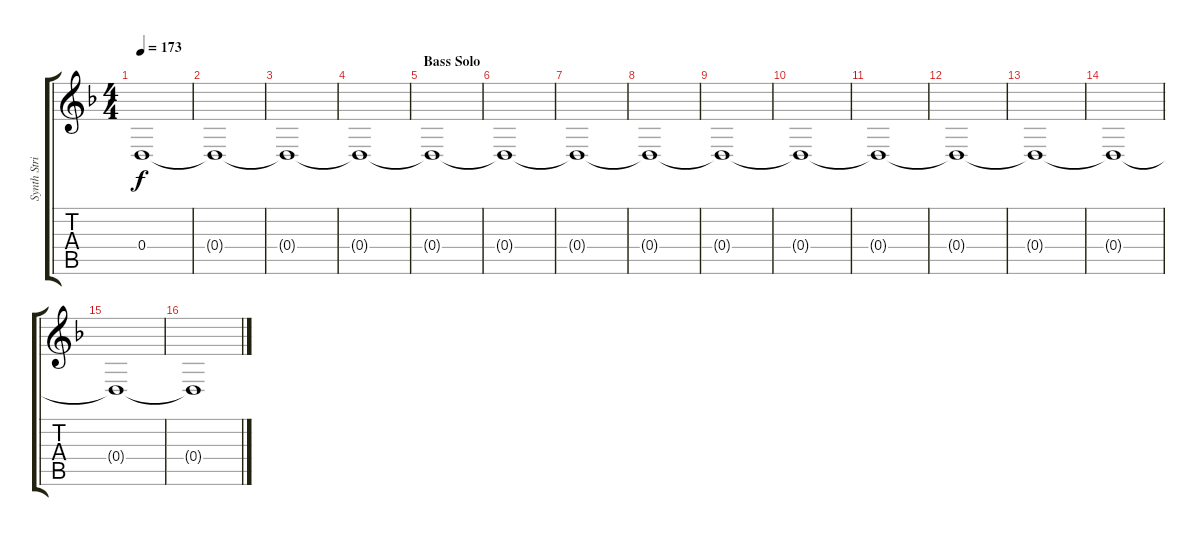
\track ("Synth Strings" "Synth Stri") {instrument stringensemble1}
\staff {score tabs}
\tuning (E4 B3 G3 D3 A2 E2) {hide}
\ts (4 4)
\tempo 173
\clef g2
\ks dminor
0.4{t}.1{dy f} |
0.4{t}.1 |
0.4{t}.1 |
0.4{t}.1 |
\section ("" "Bass Solo")
0.4{t}.1 |
0.4{t}.1 |
0.4{t}.1 |
0.4{t}.1 |
0.4{t}.1 |
0.4{t}.1 |
0.4{t}.1 |
0.4{t}.1 |
0.4{t}.1 |
0.4{t}.1 |
0.4{t}.1 |
0.4{t}.1
